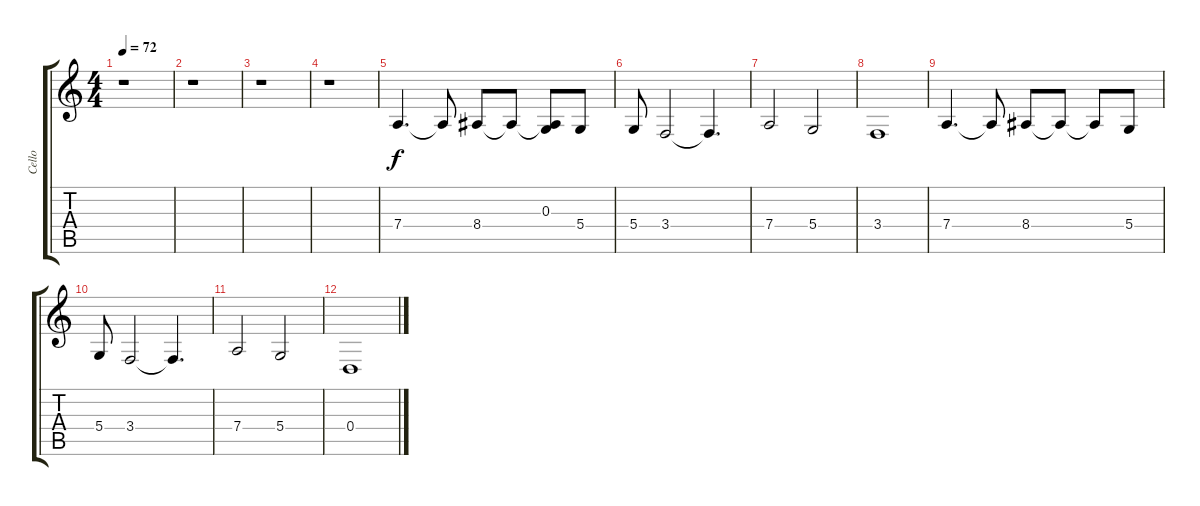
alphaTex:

\track ("Cello" "Cello") {instrument cello}
\staff {score tabs}
\tuning (E4 B3 G3 D3 A2 E2) {hide}
\ts (4 4)
\tempo 72
\clef g2
\ks c
r.1{dy f} |
r.1 |
r.1 |
r.1 |
7.4.4{d} 7.4{t}.8 8.4.8 8.4{t}.8 (0.3 8.4{t}).8 5.4.8 |
5.4.8 3.4.2 3.4{t}.4{d} |
7.4.2 5.4.2 |
3.4.1 |
7.4.4{d} 7.4{t}.8 8.4.8 8.4{t}.8 8.4{t}.8 5.4.8 |
5.4.8 3.4.2 3.4{t}.4{d} |
7.4.2 5.4.2 |
0.4.1
